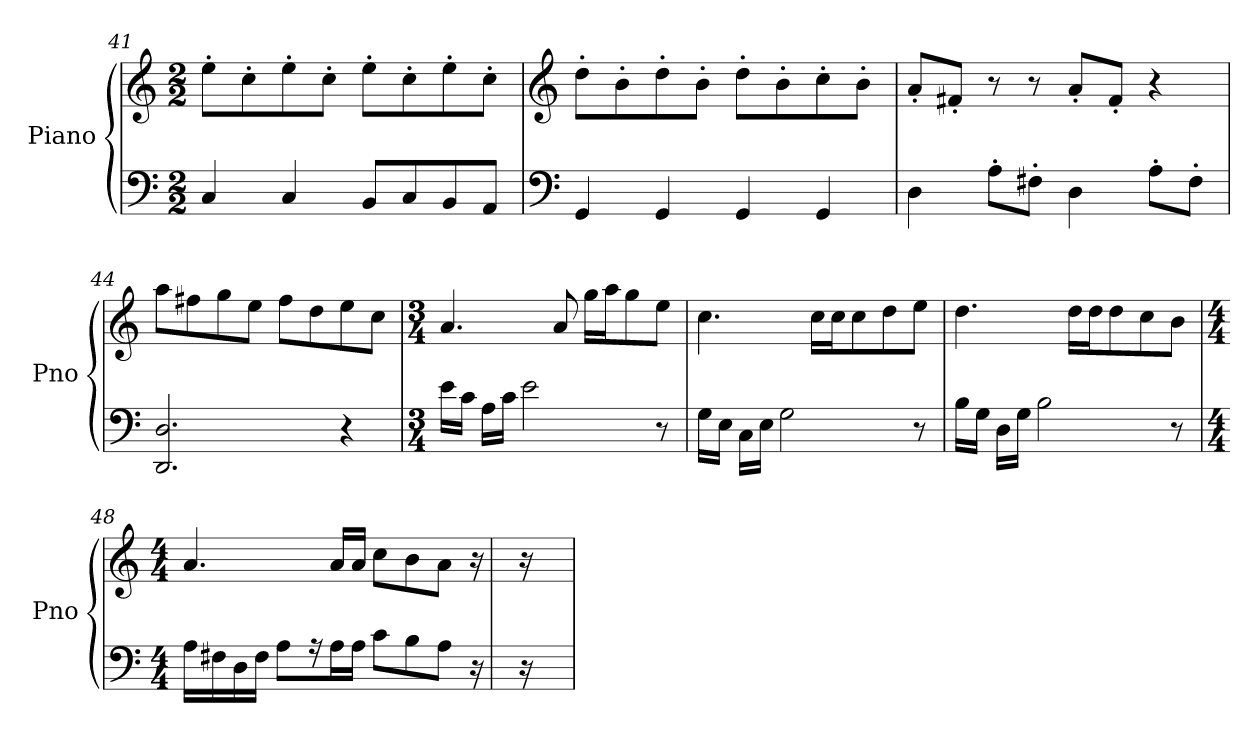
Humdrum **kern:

**kern	**kern
*part1	*part1
*staff2	*staff1
*I"Piano	*
*I'Pno	*
*clefF4	*clefG2
*k[]	*k[]
*C:	*C:
*M2/2	*M2/2
=41	=41
4C/	8ee'\L
.	8cc'\
4C/	8ee'\
.	8cc'\J
8BB/L	8ee'\L
8C/	8cc'\
8BB/	8ee'\
8AA/J	8cc'\J
!!LO:PB:g=z
=42	=42
*clefF4	*clefG2
4GG/	8dd'\L
.	8b'\
4GG/	8dd'\
.	8b'\J
4GG/	8dd'\L
.	8b'\
4GG/	8cc'\
.	8b'\J
=43	=43
4D\	8a'/L
.	8f#X'/J
8A'\L	8r
8F#X'\J	8r
4D\	8a'/L
.	8f#'/J
8A'\L	4r
8F#'\J	.
=44	=44
2.DD/ 2.D/	8aa\L
.	8ff#X\
.	8gg\
.	8ee\J
.	8ff#\L
.	8dd\
4r	8ee\
.	8cc\J
=45	=45
*M3/4	*M3/4
16e\LL	4.a/
16c\JJ	.
16A\LL	.
16c\JJ	.
2e\	.
.	8a/
.	16gg\LL
.	16aa\J
.	8gg\
8r	8ee\J
!!LO:LB:g=z
=46	=46
16G\LL	4.cc\
16E\JJ	.
16C\LL	.
16E\JJ	.
2G\	.
.	16cc\LL
.	16cc\J
.	8cc\
.	8dd\
8r	8ee\J
=47	=47
16B\LL	4.dd\
16G\JJ	.
16D\LL	.
16G\JJ	.
2B\	.
.	16dd\LL
.	16dd\J
.	8dd\
.	8cc\
8r	8b\J
=48	=48
*M4/4	*M4/4
16A\LL	4.a/
16F#X\	.
16D\	.
16F#\JJ	.
8A\L	.
16r	16ryy
16A\L	16a/LL
16A\JJ	16a/JJ
8c\L	8cc\L
8B\	8b\
8A\J	8a\J
16r	16r
=49	=49
16r	16r
=	=
*-	*-
